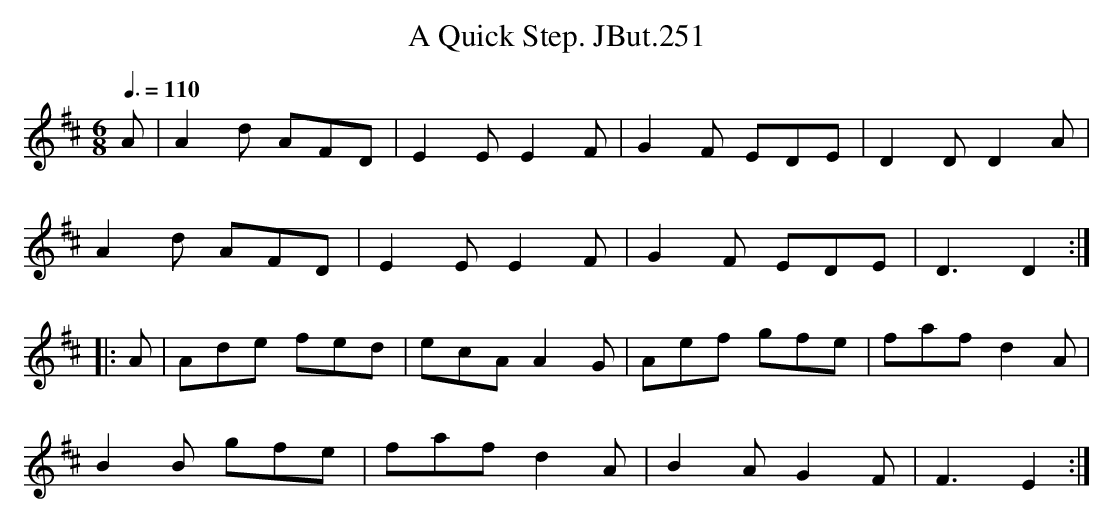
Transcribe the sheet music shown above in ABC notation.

X:1
T:Quick Step. JBut.251, A
M:6/8
L:1/8
Q:3/8=110
K:D
A|A2d AFD|E2EE2F|G2F EDE|D2DD2A|
A2d AFD|E2EE2F|G2F EDE|D3D2:|
|:A|Ade fed|ecAA2G|Aef gfe|fafd2A|
B2B gfe|fafd2A|B2AG2F|F3E2 :|
